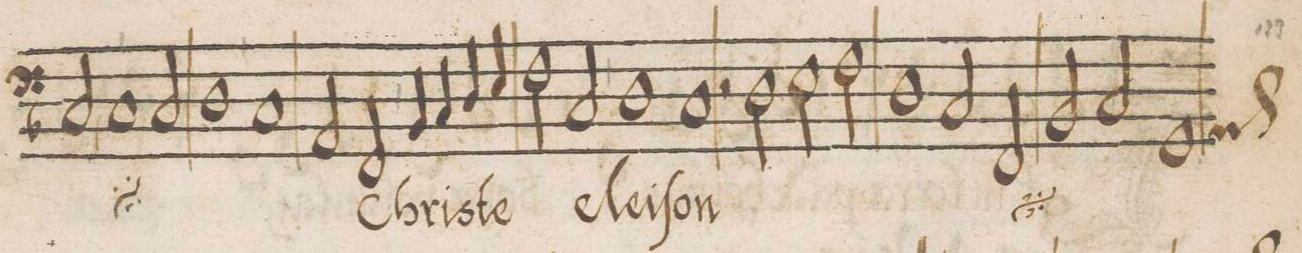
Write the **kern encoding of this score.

**kern	**text
*I"BASSVS	*
*clefF4	*
*k[b-]	*
*met(C|)	*
*M2/1	*
2C/	-son
1C/	Chri-
=23-	=23-
2C/	-ste
1D	e-
=24-	=24-
1C	-ley-
2AA/	-son
*	*Xij
2FF/	Chri-
=25-	=25-
4BB-/	.
4C/	.
4D/	-ste
4E/	.
2F\	.
2C/	e-
=26-	=26-
1D	-lei-
1C	-ſon
=27	=27-
2r	.
2D\	.
2E\	.
2F\	.
=28	=28-
1D	.
2C/	.
*	*ij
2FF/	Chri-
=29	=29-
2BB-/	-ste
2C/	e-
*custos:AA	*
1GG	-lei-
=30	=30-
*-	*-
